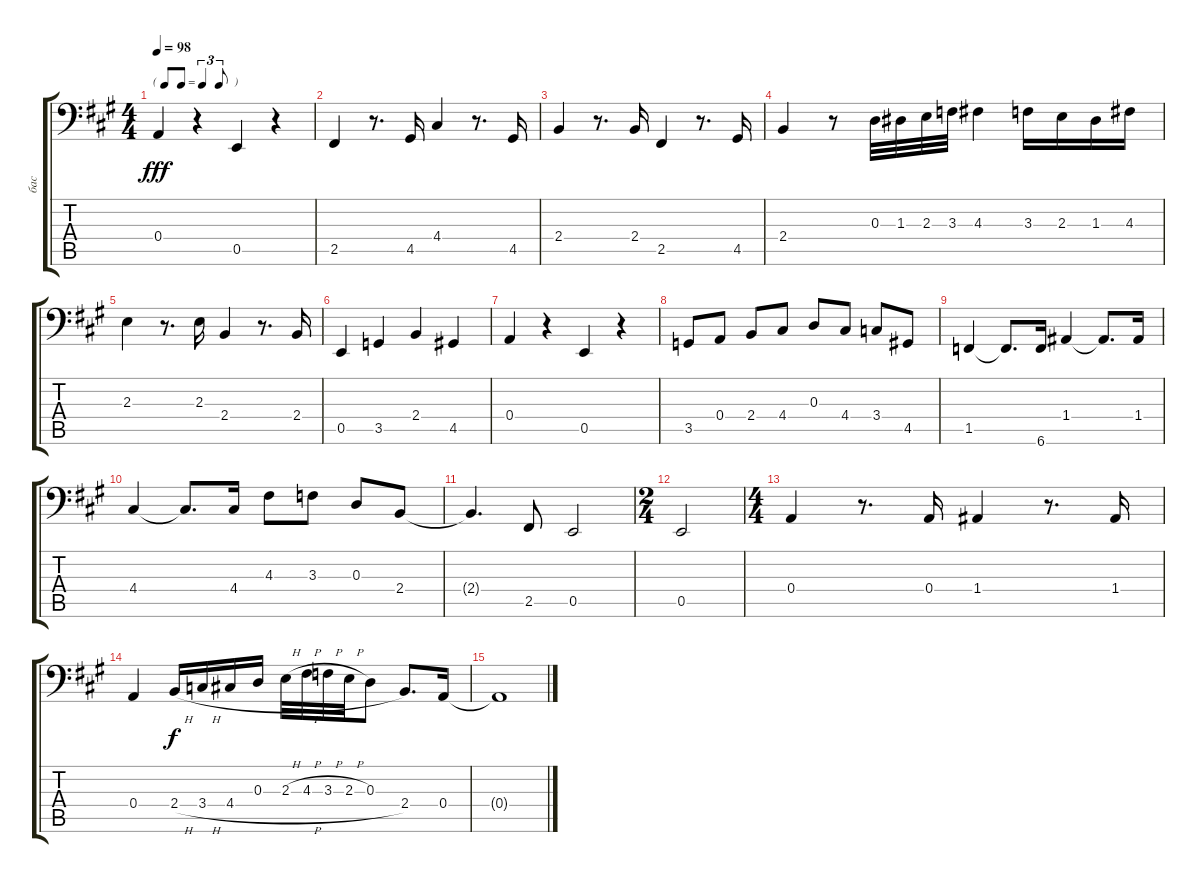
\track ("бас" "бас") {instrument electricbasspick}
\staff {score tabs}
\tuning (C3 G2 D2 A1 E1 B0) {hide}
\ts (4 4)
\tf triplet8th
\tempo 98
\clef f4
\ks f#minor
0.4.4{dy fff} r.4 0.5.4 r.4 |
2.5.4 r.8{d} 4.5.16 4.4.4 r.8{d} 4.5.16 |
2.4.4 r.8{d} 2.4.16 2.5.4 r.8{d} 4.5.16 |
2.4.4 r.8 0.3.32 1.3.32 2.3.32 3.3.32 4.3.4 3.3.16 2.3.16 1.3.16 4.3.16 |
2.3.4 r.8{d} 2.3.16 2.4.4 r.8{d} 2.4.16 |
0.5.4 3.5.4 2.4.4 4.5.4 |
0.4.4 r.4 0.5.4 r.4 |
3.5.8 0.4.8 2.4.8 4.4.8 0.3.8 4.4.8 3.4.8 4.5.8 |
1.5.4 1.5{t}.8{d} 6.6.16 1.4.4 1.4{t}.8{d} 1.4.16 |
4.4.4 4.4{t}.8{d} 4.4.16 4.3.8 3.3.8 0.3.8 2.4.8 |
2.4{t}.4{d} 2.5.8 0.5.2 |
\ts (2 4)
0.5.2 |
\ts (4 4)
0.4.4 r.8{d} 0.4.16 1.4.4 r.8{d} 1.4.16 |
0.4.4 2.4{h}.16{dy f} 3.4{h}.16 4.4{h}.16 0.3.16 2.3{h}.32 4.3{h}.32 3.3{h}.32 2.3{h}.32 0.3.8 2.4.8{d} 0.4.16 |
0.4{t}.1
